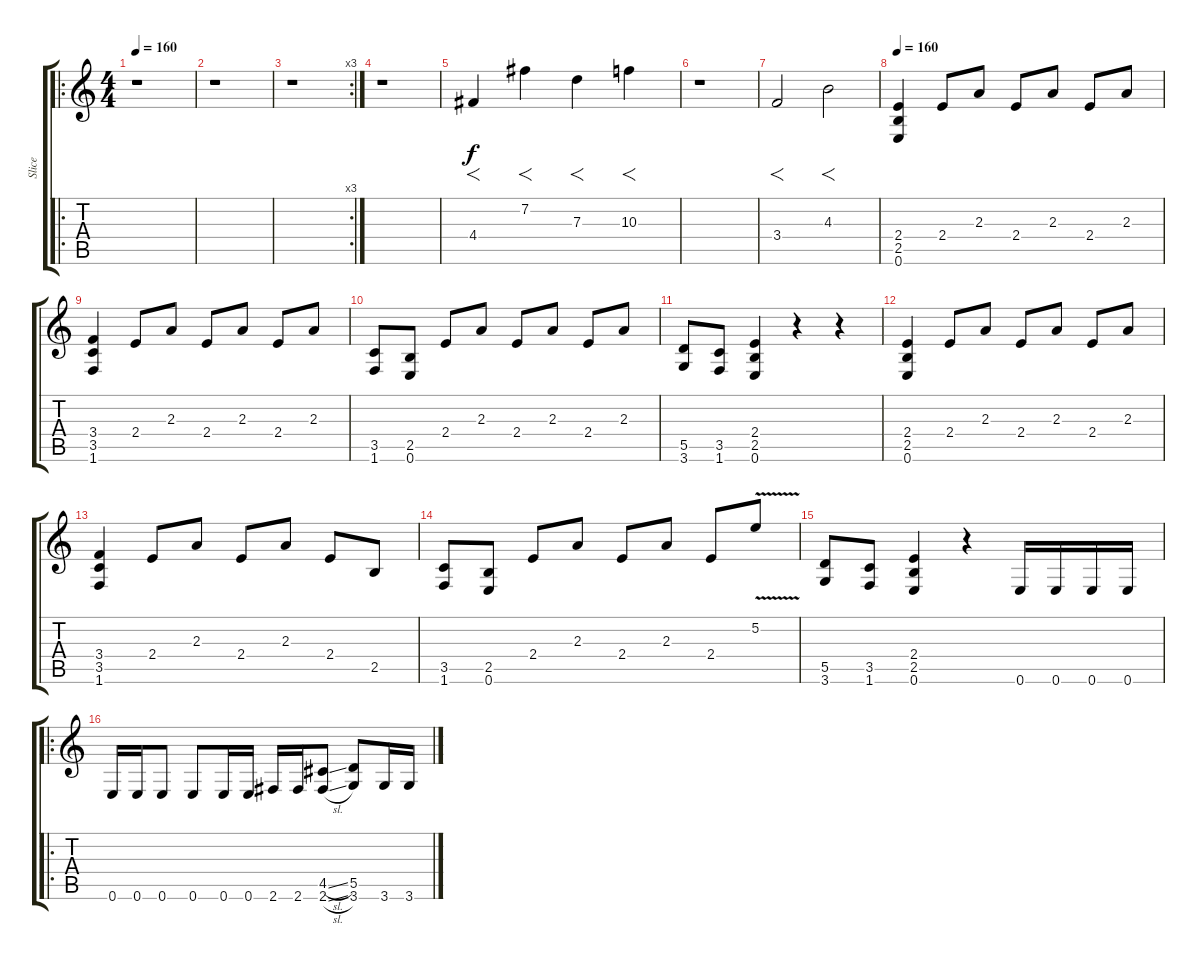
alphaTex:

\track ("Slice" "Slice") {instrument distortionguitar}
\staff {score tabs}
\tuning (E4 B3 G3 D3 A2 E2) {hide}
\ro
\ts (4 4)
\tempo 160
\tempo 120
\tempo 160
\clef g2
\ks c
r.1{dy f instrument distortionguitar} |
r.1 |
\rc 3
r.1 |
r.1 |
4.4.4{f} 7.2.4{f} 7.3.4{f} 10.3.4{f} |
r.1 |
3.4.2{f} 4.3.2{f} |
\tempo 160
(2.4 2.5 0.6).4 2.4.8 2.3.8 2.4.8 2.3.8 2.4.8 2.3.8 |
(3.4 3.5 1.6).4 2.4.8 2.3.8 2.4.8 2.3.8 2.4.8 2.3.8 |
(3.5 1.6).8 (2.5 0.6).8 2.4.8 2.3.8 2.4.8 2.3.8 2.4.8 2.3.8 |
(5.5 3.6).8 (3.5 1.6).8 (2.4 2.5 0.6).4 r.4 r.4 |
(2.4 2.5 0.6).4 2.4.8 2.3.8 2.4.8 2.3.8 2.4.8 2.3.8 |
(3.4 3.5 1.6).4 2.4.8 2.3.8 2.4.8 2.3.8 2.4.8 2.5.8 |
(3.5 1.6).8 (2.5 0.6).8 2.4.8 2.3.8 2.4.8 2.3.8 2.4.8 5.2{v}.8 |
(5.5 3.6).8 (3.5 1.6).8 (2.4 2.5 0.6).4 r.4 0.6.16 0.6.16 0.6.16 0.6.16 |
\ro
0.6.16 0.6.16 0.6.8 0.6.8 0.6.16 0.6.16 2.6.16 2.6.16 (4.5{sl} 2.6{sl}).8 (5.5 3.6).8 3.6.16 3.6.16
